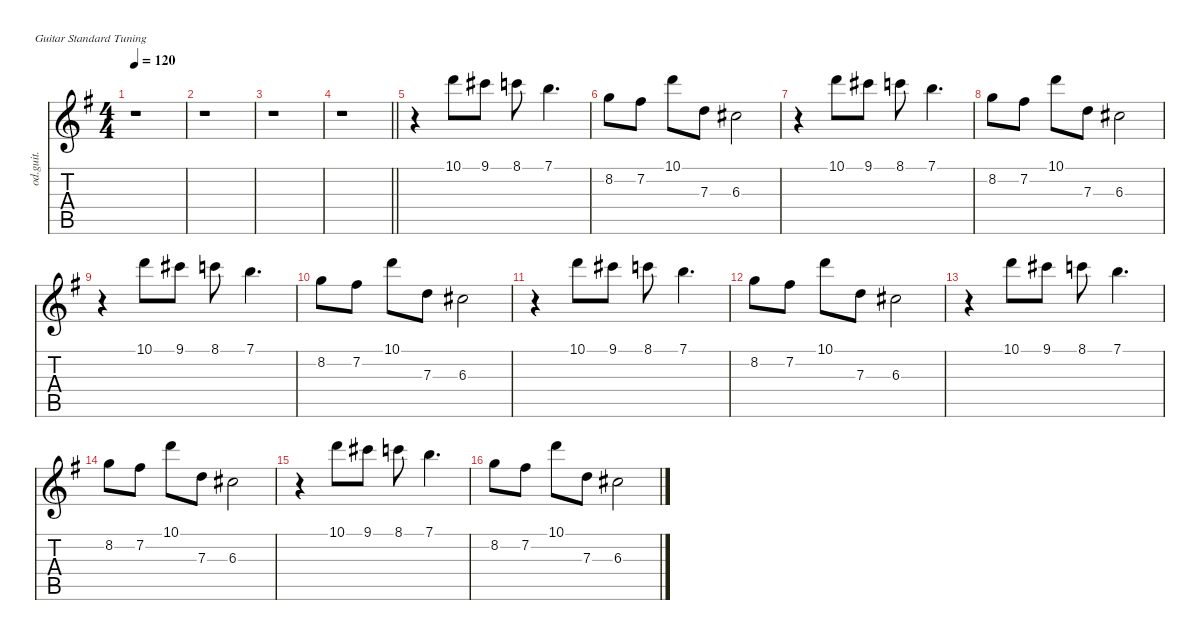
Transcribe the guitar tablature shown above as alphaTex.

\defaultSystemsLayout 4
\hideDynamics
\bracketExtendMode nobrackets
\otherSystemsTrackNameOrientation horizontal
\track ("Guitarra 2" "od.guit.") {defaultSystemsLayout 16 instrument overdrivenguitar}
\staff {score tabs}
\tuning (E4 B3 G3 D3 A2 E2)
\ts (4 4)
\beaming (8 2 2 2 2)
\tempo 120
\clef g2
\ks g
r.1{dy f instrument overdrivenguitar beam Down} |
r.1{beam Down} |
r.1{beam Down} |
\barLineRight lightlight
r.1{beam Down} |
r.4{beam Down} 10.1{acc forcenatural}.8{beam Down} 9.1{acc #}.8{beam Down} 8.1{acc forcenatural}.8{beam Down} 7.1{acc forcenatural}.4{d beam Down} |
8.2{acc forcenatural}.8{beam Down} 7.2{acc #}.8{beam Down} 10.1{acc forcenatural}.8{beam Down} 7.3{acc forcenatural}.8{beam Down} 6.3{acc #}.2{beam Down} |
r.4{beam Down} 10.1{acc forcenatural}.8{beam Down} 9.1{acc #}.8{beam Down} 8.1{acc forcenatural}.8{beam Down} 7.1{acc forcenatural}.4{d beam Down} |
8.2{acc forcenatural}.8{beam Down} 7.2{acc #}.8{beam Down} 10.1{acc forcenatural}.8{beam Down} 7.3{acc forcenatural}.8{beam Down} 6.3{acc #}.2{beam Down} |
r.4{beam Down} 10.1{acc forcenatural}.8{beam Down} 9.1{acc #}.8{beam Down} 8.1{acc forcenatural}.8{beam Down} 7.1{acc forcenatural}.4{d beam Down} |
8.2{acc forcenatural}.8{beam Down} 7.2{acc #}.8{beam Down} 10.1{acc forcenatural}.8{beam Down} 7.3{acc forcenatural}.8{beam Down} 6.3{acc #}.2{beam Down} |
r.4{beam Down} 10.1{acc forcenatural}.8{beam Down} 9.1{acc #}.8{beam Down} 8.1{acc forcenatural}.8{beam Down} 7.1{acc forcenatural}.4{d beam Down} |
8.2{acc forcenatural}.8{beam Down} 7.2{acc #}.8{beam Down} 10.1{acc forcenatural}.8{beam Down} 7.3{acc forcenatural}.8{beam Down} 6.3{acc #}.2{beam Down} |
r.4{beam Down} 10.1{acc forcenatural}.8{beam Down} 9.1{acc #}.8{beam Down} 8.1{acc forcenatural}.8{beam Down} 7.1{acc forcenatural}.4{d beam Down} |
8.2{acc forcenatural}.8{beam Down} 7.2{acc #}.8{beam Down} 10.1{acc forcenatural}.8{beam Down} 7.3{acc forcenatural}.8{beam Down} 6.3{acc #}.2{beam Down} |
r.4{beam Down} 10.1{acc forcenatural}.8{beam Down} 9.1{acc #}.8{beam Down} 8.1{acc forcenatural}.8{beam Down} 7.1{acc forcenatural}.4{d beam Down} |
8.2{acc forcenatural}.8{beam Down} 7.2{acc #}.8{beam Down} 10.1{acc forcenatural}.8{beam Down} 7.3{acc forcenatural}.8{beam Down} 6.3{acc #}.2{beam Down}
